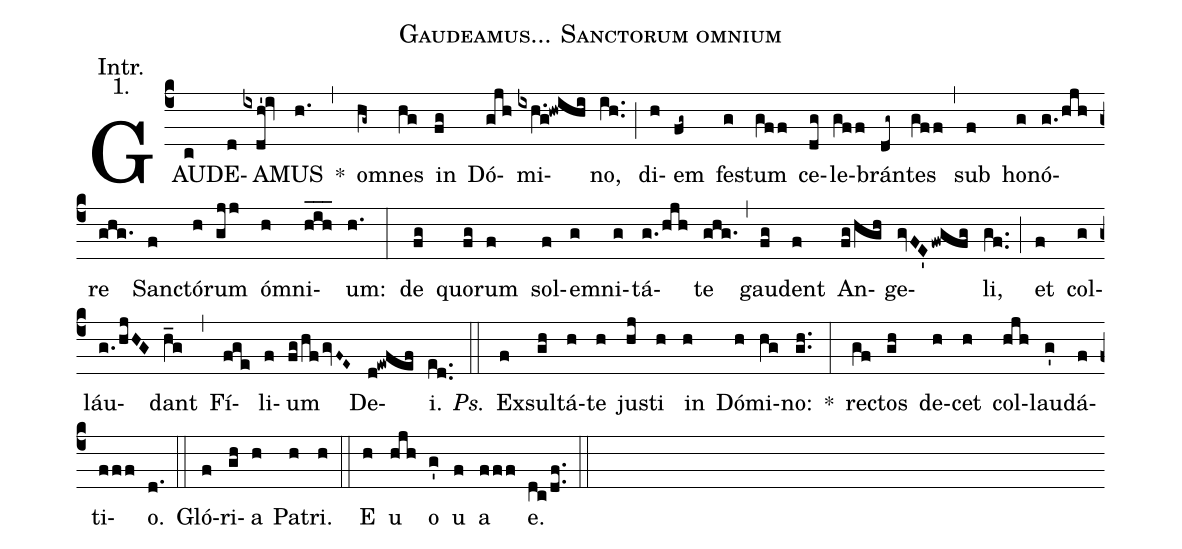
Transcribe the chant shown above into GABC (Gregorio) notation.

name:Gaudeamus... Sanctorum omnium;
office-part:Introitus;
mode:1;
annotation: Intr.;
annotation: 1.;
%%
(c4) GAU(c)DE(d)A(ixdh'!iv)MUS(h.) *(,)
  o(hg~)mnes(hg) in(fg) Dó(gjh)mi(ixh.g!hwihi)no,(ih..) (;)
  di(h)em(fg~) fe(g)stum(gff) ce(dg)le(gff)brán(dg~)tes(gff) (,)
  sub(f) ho(g)nó(g./hjh)re(ghg.) San(f)ctó(h)rum(gjj) ó(h)mni(hih___)um:(h.) (:)
de(fg) quo(fg)rum(f) sol(f)e(g)mni(g)tá(g./hjh)te(ghg.) (,)
  gau(fg)dent(f) An(fg/hgh)ge(gvFE'fwgfg)li,(gf..) (;)
  et(f) col(g)láu(g./hjHG)dant(h_g) (,)
  Fí(fge)li(f)um(fg/hfgvF~E~) De(d!ewfef)i.(ed..) <i>Ps.</i>(::)
Ex(f)sul(gh)tá(h)te(h) ju(hj)sti(h) in(h) Dó(h)mi(hg)no:(gh..) *(:)
  re(gf)ctos(gh) de(h)cet(h) col(hjh)lau(g')dá(f)ti(fff)o.(d.) (::)
Gló(f)ri(gh)a(h) Pa(h)tri.(h) (::)
<eu>E(h) u(hjh) o(g') u(f) a(fff) e.</eu>(dc/df..) (::)
